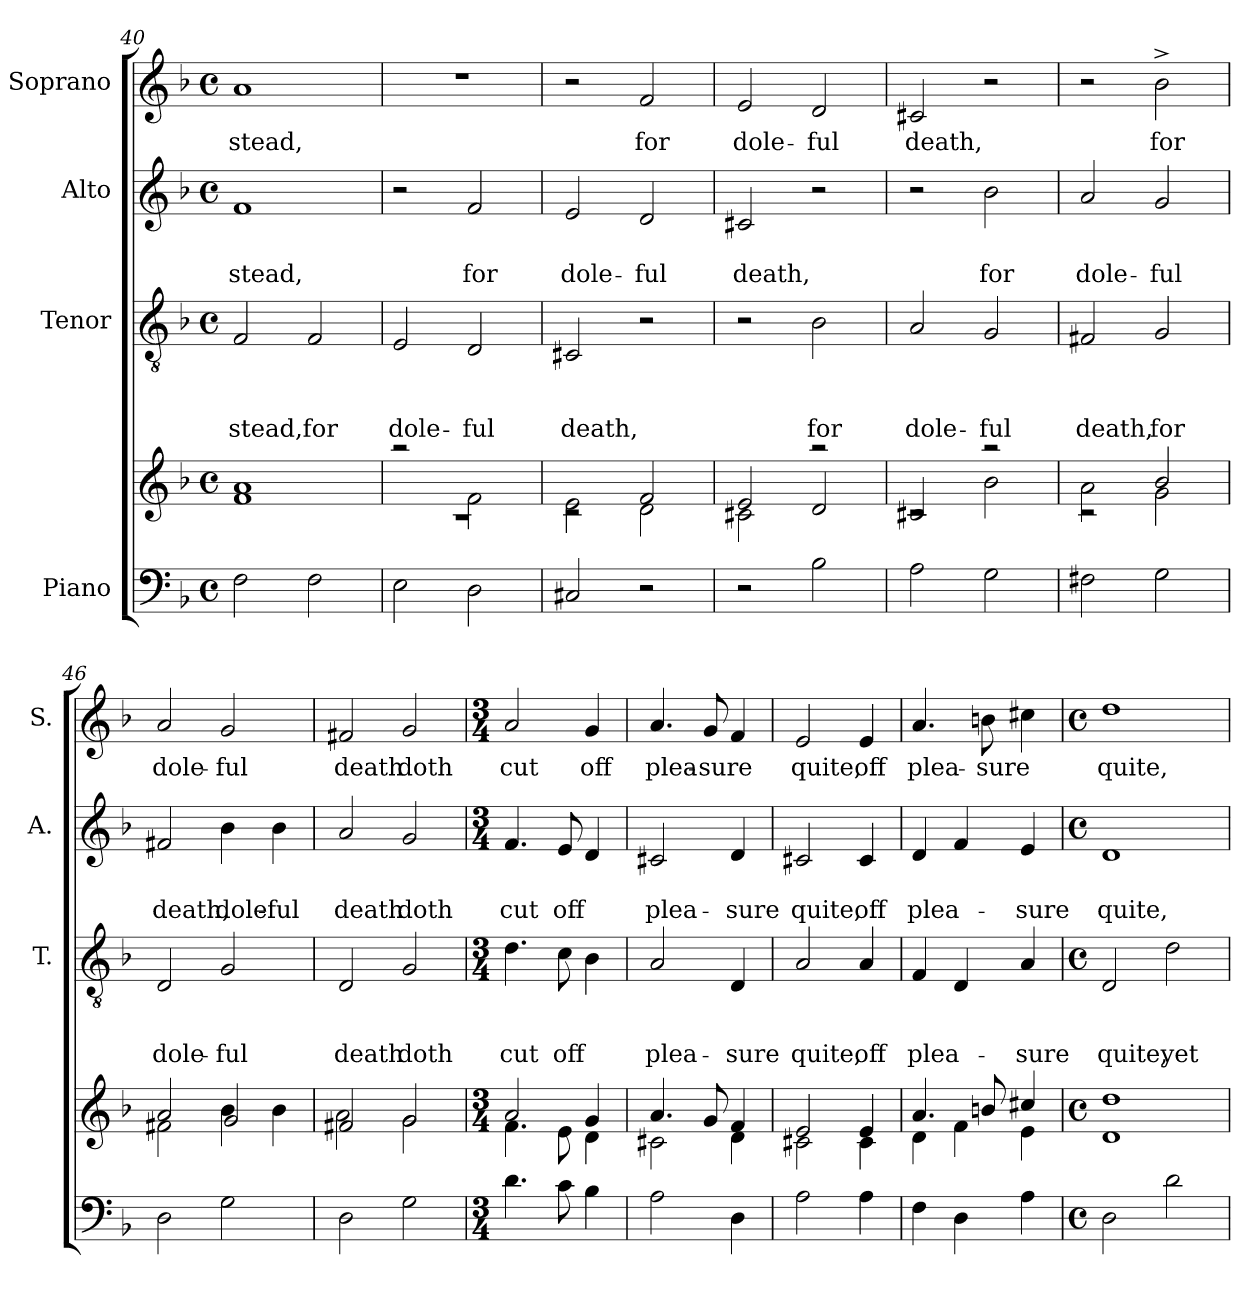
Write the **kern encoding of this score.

**kern	**kern	**kern	**text	**text	**text	**kern	**text	**text	**kern	**text
*part4	*part4	*part3	*part3	*part3	*part3	*part2	*part2	*part2	*part1	*part1
*staff5	*staff4	*staff3	*staff3	*staff3	*staff3	*staff2	*staff2	*staff2	*staff1	*staff1
*I"Piano	*	*I"Tenor	*	*	*	*I"Alto	*	*	*I"Soprano	*
*	*	*I'T.	*	*	*	*I'A.	*	*	*I'S.	*
*clefF4	*clefG2	*clefGv2	*	*	*	*clefG2	*	*	*clefG2	*
*k[b-]	*k[b-]	*k[b-]	*	*	*	*k[b-]	*	*	*k[b-]	*
*F:	*F:	*F:	*	*	*	*F:	*	*	*F:	*
*M4/4	*M4/4	*M4/4	*	*	*	*M4/4	*	*	*M4/4	*
*met(c)	*met(c)	*met(c)	*	*	*	*met(c)	*	*	*met(c)	*
=40	=40	=40	=40	=40	=40	=40	=40	=40	=40	=40
!	!	!	!	!	!LO:LY:b	!	!	!LO:LY:b	!	!LO:LY:b
2F\	1f 1a	2F/	.	.	-stead,	1f	.	stead,	1a	-stead,
!	!	!	!	!	!LO:LY:b	!	!	!	!	!
2F\	.	2F/	.	.	for	.	.	.	.	.
=41	=41	=41	=41	=41	=41	=41	=41	=41	=41	=41
*	*^	*	*	*	*	*	*	*	*	*
!	!	!	!	!	!	!LO:LY:b	!	!	!	!	!
2E\	2raa	1rc	2E/	.	.	dole-	2r	.	.	1r	.
!	!	!	!	!	!	!LO:LY:b	!	!	!LO:LY:b	!	!
2D\	2f\	.	2D/	.	.	-ful	2f/	.	for	.	.
=42	=42	=42	=42	=42	=42	=42	=42	=42	=42	=42	=42
!	!	!	!	!	!	!LO:LY:b	!	!	!LO:LY:b	!	!
2C#X/	2e\	2rc	2C#X/	.	.	death,	2e/	.	dole-	2r	.
!	!	!	!	!	!	!	!	!	!LO:LY:b	!	!LO:LY:b
2r	2d\	2f/	2r	.	.	.	2d/	.	-ful	2f/	for
=43	=43	=43	=43	=43	=43	=43	=43	=43	=43	=43	=43
!	!	!	!	!	!	!	!	!	!LO:LY:b	!	!LO:LY:b
2r	2c#X\	2e/	2r	.	.	.	2c#X/	.	death,	2e/	dole-
!	!	!	!	!	!	!LO:LY:b	!	!	!	!	!LO:LY:b
2B-\	2raa	2d/	2B-\	.	.	for	2r	.	.	2d/	-ful
=44	=44	=44	=44	=44	=44	=44	=44	=44	=44	=44	=44
!	!	!	!	!	!	!LO:LY:b	!	!	!	!	!LO:LY:b
2A\	2c#X/	2rc	2A/	.	.	dole-	2r	.	.	2c#X/	death,
!	!	!	!	!	!	!LO:LY:b	!	!	!LO:LY:b	!	!
2G\	2raa	2b-\	2G/	.	.	-ful	2b-\	.	for	2r	.
=45	=45	=45	=45	=45	=45	=45	=45	=45	=45	=45	=45
!	!	!	!	!	!	!LO:LY:b	!	!	!LO:LY:b	!	!
2F#X\	2a\	2rc	2F#X/	.	.	death,	2a/	.	dole-	2r	.
!	!	!	!	!	!	!LO:LY:b	!	!	!LO:LY:b	!	!LO:LY:b
2G\	2g\	2b-/	2G/	.	.	for	2g/	.	-ful	2b-^>\	for
!!LO:LB:g=z
=46	=46	=46	=46	=46	=46	=46	=46	=46	=46	=46	=46
!	!	!	!	!	!	!LO:LY:b	!	!	!LO:LY:b	!	!LO:LY:b
2D\	2f#X\	2a/	2D/	.	.	dole-	2f#X/	.	death,	2a/	dole-
!	!	!	!	!	!	!LO:LY:b	!	!	!LO:LY:b	!	!LO:LY:b
2G\	4b-\	2g/	2G/	.	.	-ful	4b-\	.	dole-	2g/	-ful
!	!	!	!	!	!	!	!	!	!LO:LY:b	!	!
.	4b-\	.	.	.	.	.	4b-\	.	-ful	.	.
=47	=47	=47	=47	=47	=47	=47	=47	=47	=47	=47	=47
!	!	!	!	!	!	!LO:LY:b	!	!	!LO:LY:b	!	!LO:LY:b
2D\	2f#X/	2a\	2D/	.	.	death	2a/	.	death	2f#X/	death
!	!	!	!	!	!	!LO:LY:b	!	!	!LO:LY:b	!	!LO:LY:b
2G\	2g/	2g\	2G/	.	.	doth	2g/	.	doth	2g/	doth
=48	=48	=48	=48	=48	=48	=48	=48	=48	=48	=48	=48
*M3/4	*M3/4	*	*M3/4	*	*	*	*M3/4	*	*	*M3/4	*
!	!	!	!	!	!	!LO:LY:b	!	!	!LO:LY:b	!	!LO:LY:b
4.d\	2a/	4.f\	4.d\	.	.	cut	4.f/	.	cut	2a/	cut
!	!	!	!	!	!	!LO:LY:b	!	!	!LO:LY:b	!	!
8c\	.	8e\	8c\	.	.	off	8e/	.	off	.	.
!	!	!	!	!	!	!	!	!	!	!	!LO:LY:b
4B-\	4d\	4g/	4B-\	.	.	.	4d/	.	.	4g/	off
=49	=49	=49	=49	=49	=49	=49	=49	=49	=49	=49	=49
!	!	!	!	!	!	!LO:LY:b	!	!	!LO:LY:b	!	!LO:LY:b
2A\	2c#X\	4.a/	2A/	.	.	plea-	2c#X/	.	plea-	4.a/	plea-
!	!	!	!	!	!	!	!	!	!	!	!LO:LY:b
.	.	8g/	.	.	.	.	.	.	.	8g/	-sure
!	!	!	!	!	!	!LO:LY:b	!	!	!LO:LY:b	!	!
4D\	4d\	4f/	4D/	.	.	-sure	4d/	.	-sure	4f/	.
=50	=50	=50	=50	=50	=50	=50	=50	=50	=50	=50	=50
!	!	!	!	!	!	!LO:LY:b	!	!	!LO:LY:b	!	!LO:LY:b
2A\	2c#X\	2e/	2A/	.	.	quite,	2c#X/	.	quite,	2e/	quite,
!	!	!	!	!	!	!LO:LY:b	!	!	!LO:LY:b	!	!LO:LY:b
4A\	4c#\	4e/	4A/	.	.	off	4c#/	.	off	4e/	off
=51	=51	=51	=51	=51	=51	=51	=51	=51	=51	=51	=51
!	!	!	!	!	!	!LO:LY:b	!	!	!LO:LY:b	!	!LO:LY:b
4F\	4d\	4.a/	4F/	.	.	plea-	4d/	.	plea-	4.a/	plea-
4D\	4f\	.	4D/	.	.	.	4f/	.	.	.	.
!	!	!	!	!	!	!	!	!	!	!	!LO:LY:b
.	.	8bn/	.	.	.	.	.	.	.	8bn\	-sure
!	!	!	!	!	!	!LO:LY:b	!	!	!LO:LY:b	!	!
4A\	4cc#X/	4e\	4A/	.	.	-sure	4e/	.	-sure	4cc#X\	.
*	*v	*v	*	*	*	*	*	*	*	*	*
!!LO:LB:g=z
=52	=52	=52	=52	=52	=52	=52	=52	=52	=52	=52
*M4/4	*M4/4	*M4/4	*	*	*	*M4/4	*	*	*M4/4	*
*met(c)	*met(c)	*met(c)	*	*	*	*met(c)	*	*	*met(c)	*
*	*^	*	*	*	*	*	*	*	*	*
!	!	!	!	!	!	!LO:LY:b	!	!	!LO:LY:b	!	!LO:LY:b
*	*v	*v	*	*	*	*	*	*	*	*	*
2D\	1d 1dd	2D/	.	.	quite,	1d	.	quite,	1dd	quite,
!	!	!	!	!	!LO:LY:b	!	!	!	!	!
2d\	.	2d\	.	.	yet	.	.	.	.	.
=	=	=	=	=	=	=	=	=	=	=
*-	*-	*-	*-	*-	*-	*-	*-	*-	*-	*-
